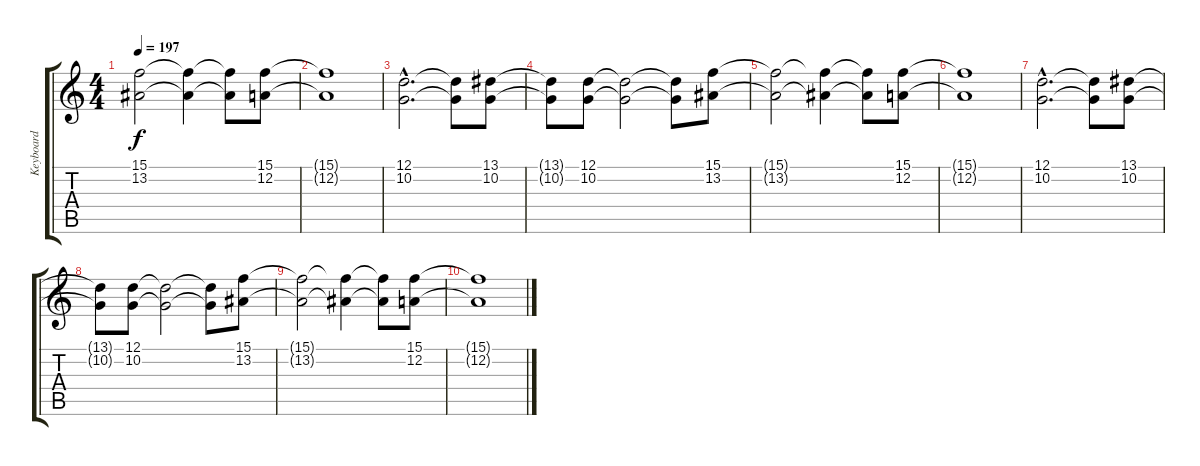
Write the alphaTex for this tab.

\track ("Keyboard" "Keyboard") {instrument stringensemble1}
\staff {score tabs}
\tuning (D4 A3 F3 C3 G2 D2) {hide}
\ts (4 4)
\tempo 197
\clef g2
\ks c
(15.1{t} 13.2{t}).2{dy f} (15.1{t} 13.2{t}).4 (15.1{t} 13.2{t}).8 (15.1 12.2).8 |
(15.1{t} 12.2{t}).1 |
(12.1{hac} 10.2{hac}).2{d volume 13} (12.1{t} 10.2{t}).8 (13.1 10.2).8 |
(13.1{t} 10.2{t}).8 (12.1 10.2).8 (12.1{t} 10.2{t}).2 (12.1{t} 10.2{t}).8 (15.1 13.2).8 |
(15.1{t} 13.2{t}).2 (15.1{t} 13.2{t}).4 (15.1{t} 13.2{t}).8 (15.1 12.2).8 |
(15.1{t} 12.2{t}).1 |
(12.1{hac} 10.2{hac}).2{d volume 13} (12.1{t} 10.2{t}).8 (13.1 10.2).8 |
(13.1{t} 10.2{t}).8 (12.1 10.2).8 (12.1{t} 10.2{t}).2 (12.1{t} 10.2{t}).8 (15.1 13.2).8 |
(15.1{t} 13.2{t}).2 (15.1{t} 13.2{t}).4 (15.1{t} 13.2{t}).8 (15.1 12.2).8 |
(15.1{t} 12.2{t}).1
